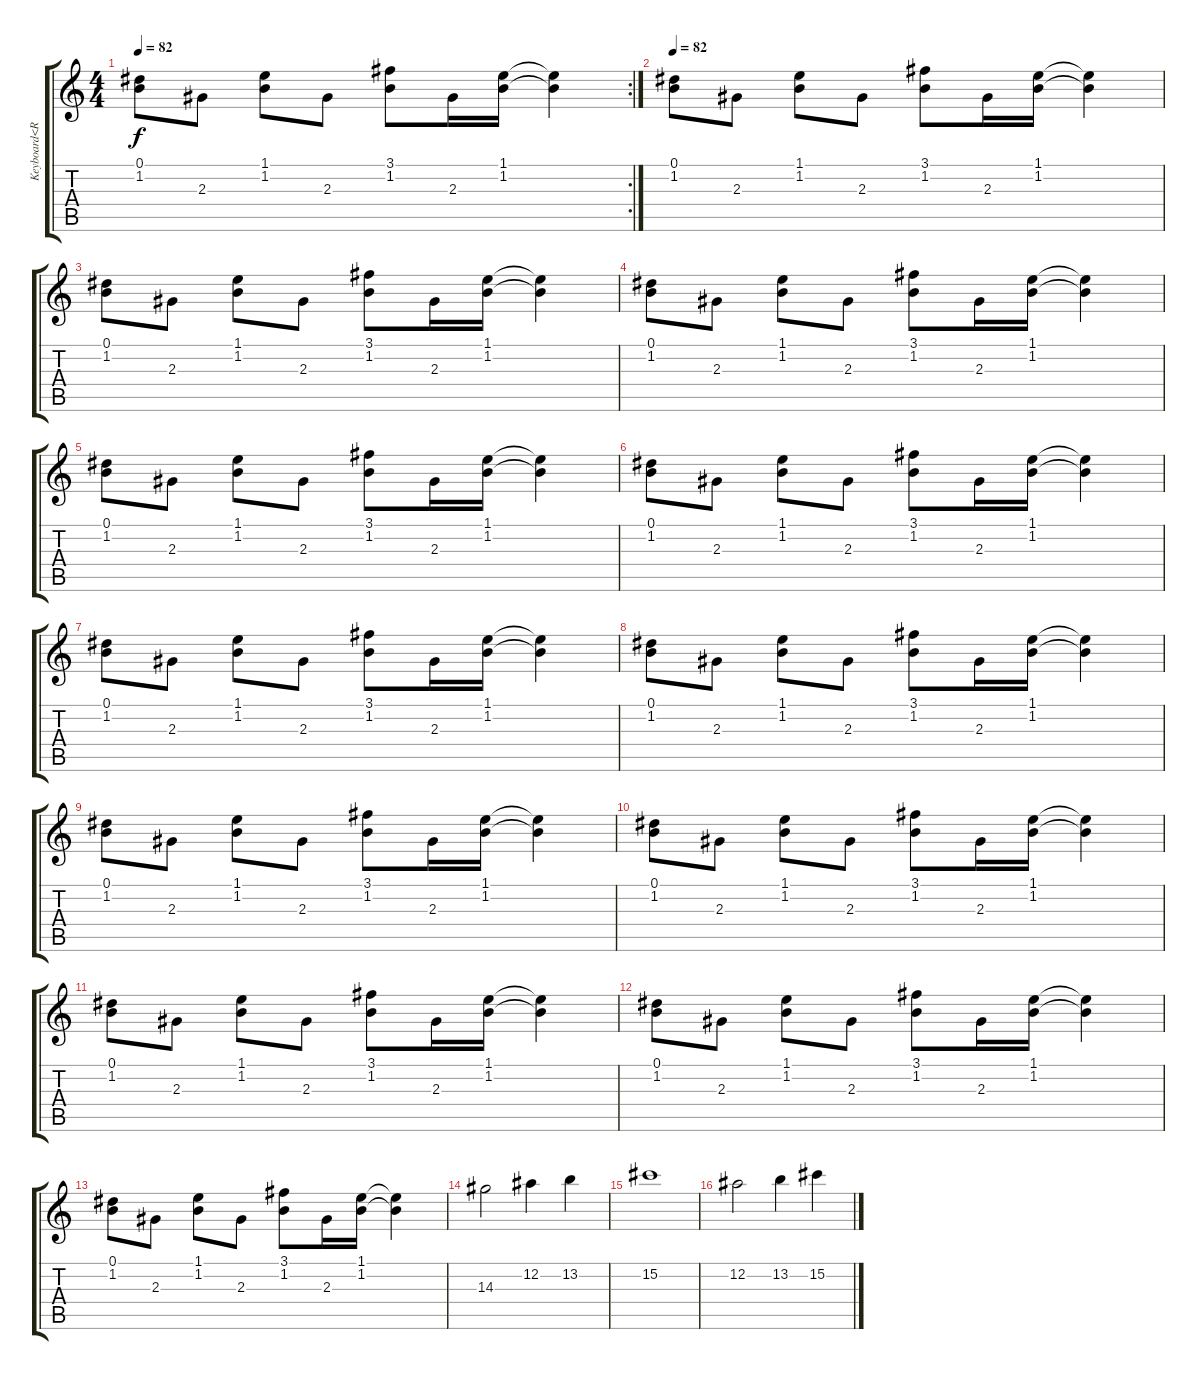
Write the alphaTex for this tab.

\track ("Keyboard<R>" "Keyboard<R") {instrument stringensemble1}
\staff {score tabs}
\tuning (Eb5 Bb4 Gb4 Db4 Ab3 Eb3) {hide}
\rc 2
\ts (4 4)
\tempo 82
\clef g2
\ks c
(0.1 1.2).8{dy f} 2.3.8 (1.1 1.2).8 2.3.8 (3.1 1.2).8 2.3.16 (1.1 1.2).16 (1.1{t} 1.2{t}).4 |
\tempo 82
(0.1 1.2).8{volume 14 instrument acousticgrandpiano} 2.3.8 (1.1 1.2).8 2.3.8 (3.1 1.2).8 2.3.16 (1.1 1.2).16 (1.1{t} 1.2{t}).4 |
(0.1 1.2).8{volume 13} 2.3.8 (1.1 1.2).8 2.3.8 (3.1 1.2).8 2.3.16 (1.1 1.2).16 (1.1{t} 1.2{t}).4 |
(0.1 1.2).8{volume 12} 2.3.8 (1.1 1.2).8 2.3.8 (3.1 1.2).8 2.3.16 (1.1 1.2).16 (1.1{t} 1.2{t}).4 |
(0.1 1.2).8{volume 11} 2.3.8 (1.1 1.2).8 2.3.8 (3.1 1.2).8 2.3.16 (1.1 1.2).16 (1.1{t} 1.2{t}).4 |
(0.1 1.2).8{volume 10} 2.3.8 (1.1 1.2).8 2.3.8 (3.1 1.2).8 2.3.16 (1.1 1.2).16 (1.1{t} 1.2{t}).4 |
(0.1 1.2).8{volume 9} 2.3.8 (1.1 1.2).8 2.3.8 (3.1 1.2).8 2.3.16 (1.1 1.2).16 (1.1{t} 1.2{t}).4 |
(0.1 1.2).8{volume 8} 2.3.8 (1.1 1.2).8 2.3.8 (3.1 1.2).8 2.3.16 (1.1 1.2).16 (1.1{t} 1.2{t}).4 |
(0.1 1.2).8{volume 7} 2.3.8 (1.1 1.2).8 2.3.8 (3.1 1.2).8 2.3.16 (1.1 1.2).16 (1.1{t} 1.2{t}).4 |
(0.1 1.2).8{volume 6 instrument acousticgrandpiano} 2.3.8 (1.1 1.2).8 2.3.8 (3.1 1.2).8 2.3.16 (1.1 1.2).16 (1.1{t} 1.2{t}).4 |
(0.1 1.2).8{volume 5} 2.3.8 (1.1 1.2).8 2.3.8 (3.1 1.2).8 2.3.16 (1.1 1.2).16 (1.1{t} 1.2{t}).4 |
(0.1 1.2).8{volume 4} 2.3.8 (1.1 1.2).8 2.3.8 (3.1 1.2).8 2.3.16 (1.1 1.2).16 (1.1{t} 1.2{t}).4 |
(0.1 1.2).8{volume 3} 2.3.8 (1.1 1.2).8 2.3.8 (3.1 1.2).8 2.3.16 (1.1 1.2).16 (1.1{t} 1.2{t}).4 |
14.3.2{volume 15 instrument stringensemble1} 12.2.4 13.2.4 |
15.2.1 |
12.2.2 13.2.4 15.2.4
